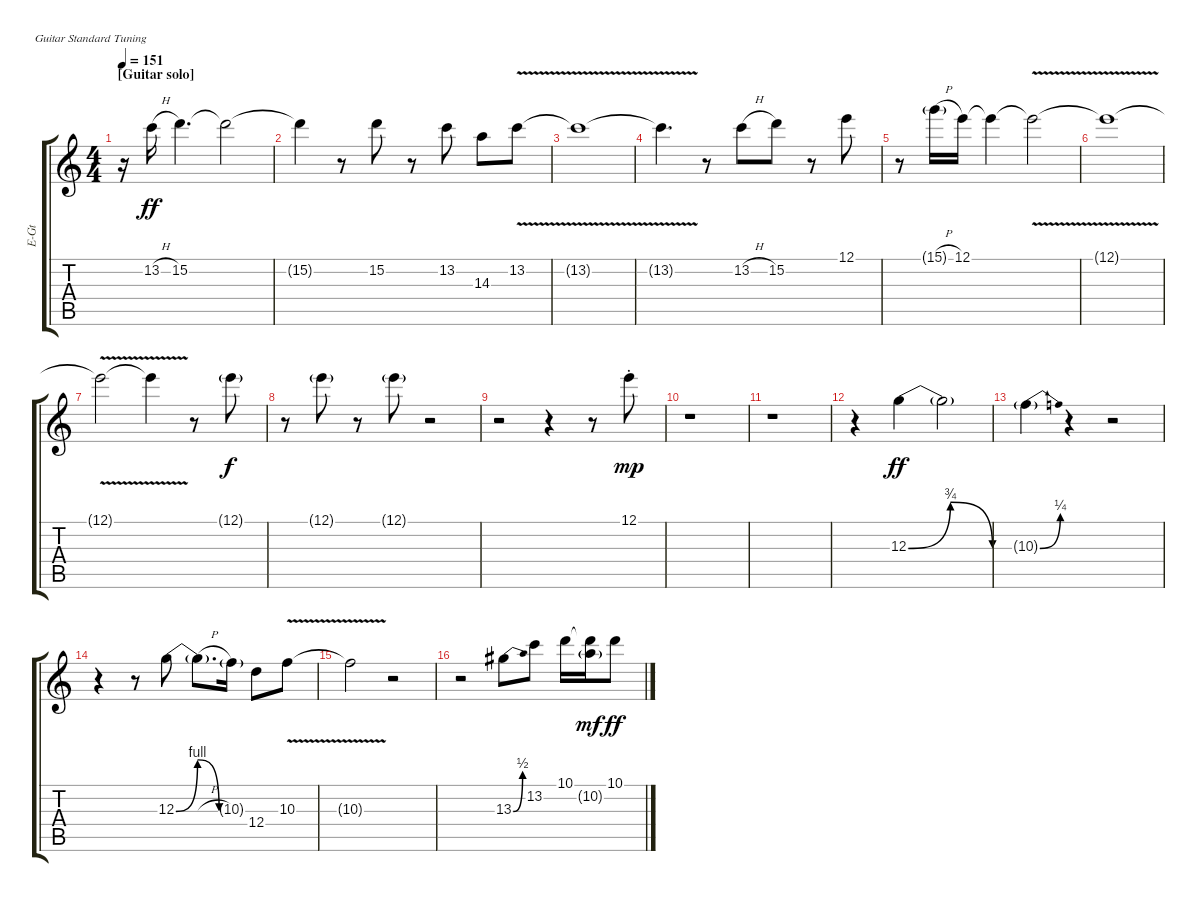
\bracketExtendMode groupsimilarinstruments
\track ("Electric Guitar- Mick" "E-Gt") {instrument electricguitarclean}
\staff {score tabs}
\tuning (E4 B3 G3 D3 A2 E2)
\ts (4 4)
\section ("" "[Guitar solo]")
\tempo 151
\clef g2
\ks aminor
r.16{dy mp} 13.2{h}.16{dy ff} 15.2.4{d} 15.2{t}.2 |
15.2{t}.4 r.8 15.2.8 r.8 13.2.8 14.3.8 13.2{v}.8 |
13.2{v t}.1 |
13.2{t}.4{d} r.8 13.2{h}.8 15.2.8 r.8 12.1.8 |
r.8 15.1{h g}.16 12.1.16 12.1{t}.4 12.1{v t}.2 |
12.1{v t}.1 |
12.1{v t}.2 12.1{t}.4 r.8 12.1{g}.8{dy f} |
r.8 12.1{g}.8 r.8 12.1{g}.8 r.2 |
r.2 r.4 r.8 12.1{st}.8{dy mp} |
r.1 |
r.1 |
r.4 12.3{be (bendrelease 0.6 0 3 3 6 3 38.4 0)}.4{dy ff} 12.3{t}.2 |
10.3{be (bend 37.199999999999996 0 58.8 1) g}.4 r.4 r.2 |
r.4 r.8 12.3{be (bendrelease 0.6 0 18.599999999999998 4 30.599999999999998 4 49.199999999999996 0)}.8 12.3{h t}.8{d} 10.3{g}.16 12.4.8 10.3{v}.8 |
10.3{v t}.2 r.2 |
r.2 13.3{be (bend 0 0 31.799999999999997 2) acc #}.8 13.2.8 10.1.16 (10.2{g} 10.1{t}).16{dy mf} 10.1.8{dy ff}
